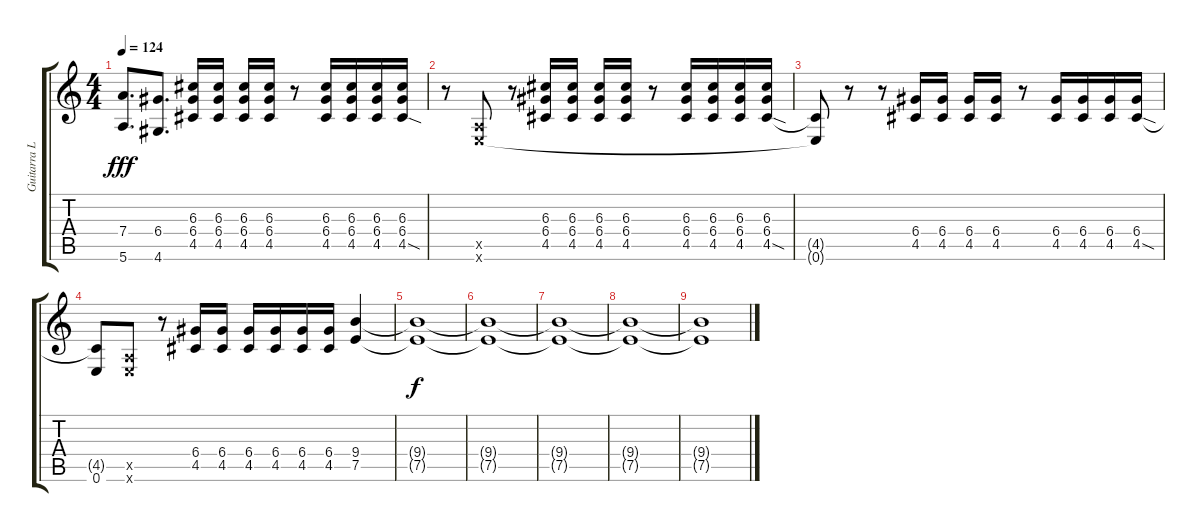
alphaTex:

\track ("Guitarra Lider" "Guitarra L") {instrument distortionguitar}
\staff {score tabs}
\tuning (E4 B3 G3 D3 A2 E2) {hide}
\ts (4 4)
\tempo 124
\clef g2
\ks c
(7.4 5.6).8{d dy fff} (6.4 4.6).8{d} (6.3 6.4 4.5).16 (6.3 6.4 4.5).16 (6.3 6.4 4.5).16 (6.3 6.4 4.5).16 r.8 (6.3 6.4 4.5).16 (6.3 6.4 4.5).16 (6.3 6.4 4.5).16 (6.3 6.4 4.5{sod}).16 |
r.8 (0.5{x} 0.6{x}).8 r.8 (6.3 6.4 4.5).16 (6.3 6.4 4.5).16 (6.3 6.4 4.5).16 (6.3 6.4 4.5).16 r.8 (6.3 6.4 4.5).16 (6.3 6.4 4.5).16 (6.3 6.4 4.5).16 (6.3 6.4 4.5{sod}).16 |
(4.5{t} 0.6{t}).8 r.8 r.8 (6.4 4.5).16 (6.4 4.5).16 (6.4 4.5).16 (6.4 4.5).16 r.8 (6.4 4.5).16 (6.4 4.5).16 (6.4 4.5).16 (6.4 4.5{sod}).16 |
(4.5{t} 0.6).8 (0.5{x} 0.6{x}).8 r.8 (6.4 4.5).16 (6.4 4.5).16 (6.4 4.5).16 (6.4 4.5).16 (6.4 4.5).16 (6.4 4.5).16 (9.4 7.5).4 |
(9.4{t} 7.5{t}).1{dy f} |
(9.4{t} 7.5{t}).1 |
(9.4{t} 7.5{t}).1 |
(9.4{t} 7.5{t}).1 |
(9.4{t} 7.5{t}).1
